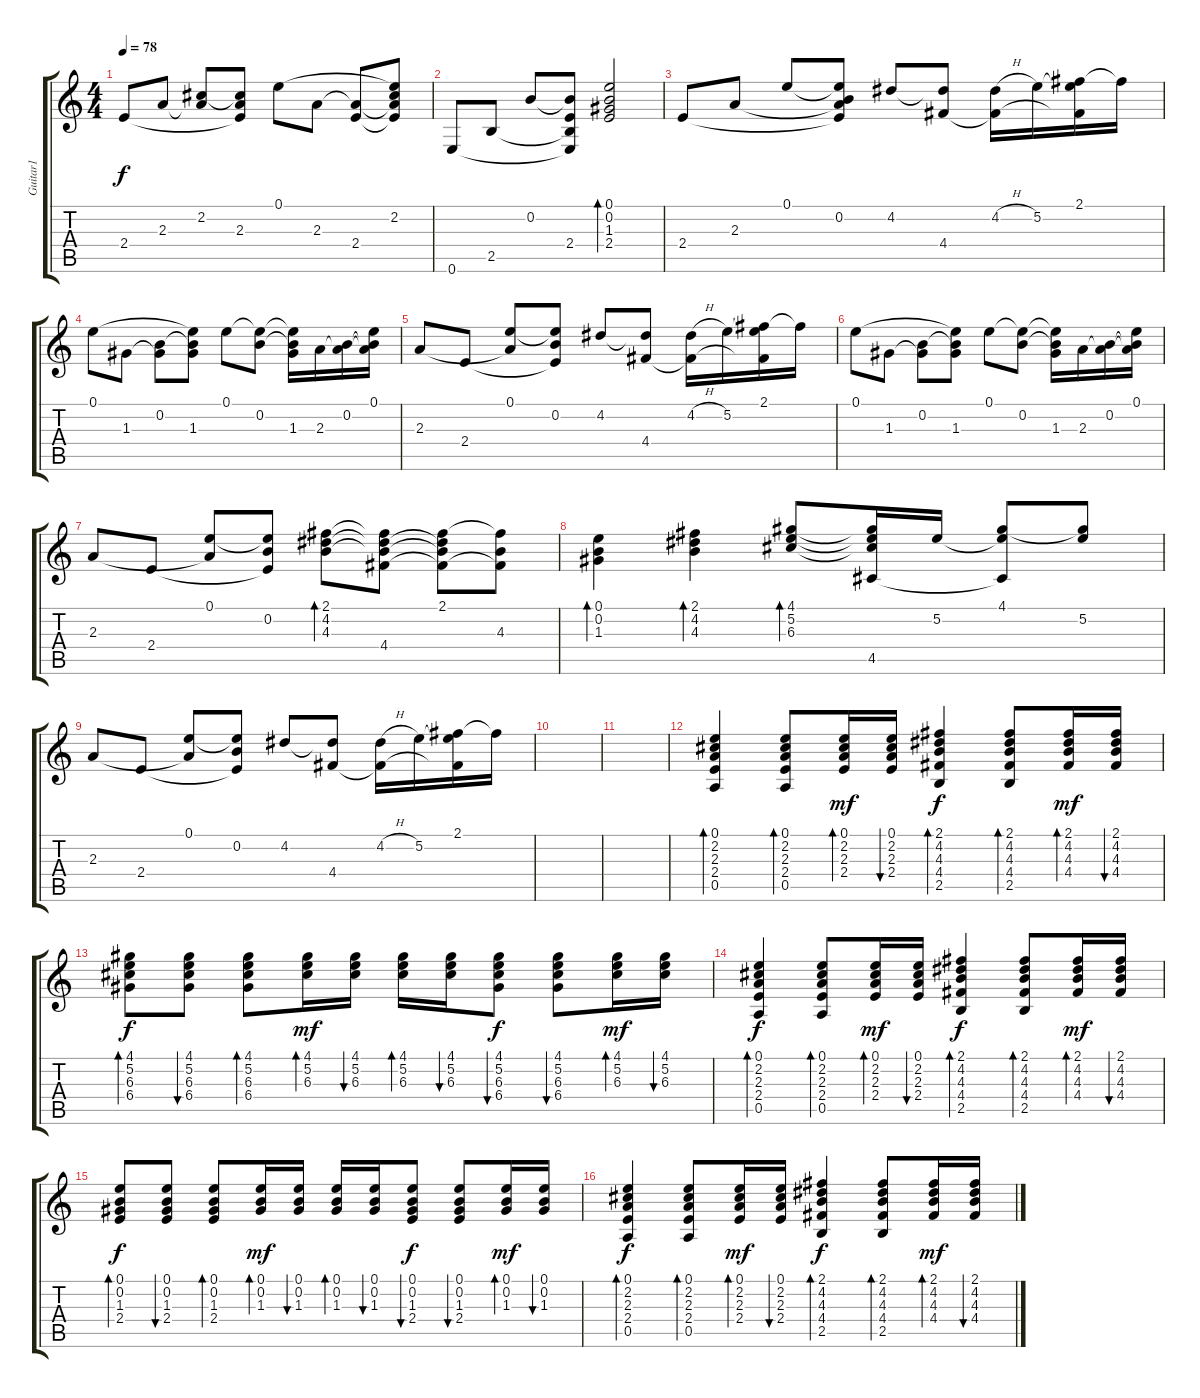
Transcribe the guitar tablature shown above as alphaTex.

\track ("Guitar1" "Guitar1") {instrument acousticguitarsteel}
\staff {score tabs}
\tuning (E4 B3 G3 D3 A2 E2) {hide}
\ts (4 4)
\tempo 78
\clef g2
\ks c
2.4.8{dy f} 2.3.8 (2.2 2.3{t}).8 (2.2{t} 2.3 2.4{t}).8 0.1.8 2.3.8 (2.3{t} 2.4).8 (0.1{t} 2.2 2.3{t} 2.4{t}).8 |
0.6.8 2.5.8 0.2.8 (0.2{t} 2.4 2.5{t} 0.6{t}).8 (0.1 0.2 1.3 2.4).2{bd 30} |
2.4.8 2.3.8 0.1.8 (0.1{t} 0.2 2.3{t} 2.4{t}).8 4.2.8 (4.2{t} 4.4).8 (4.2{h} 4.4{t}).16 5.2.16 (2.1 5.2{t} 4.4{t}).16 2.1{t}.16 |
0.1.8 1.3.8 (0.2 1.3{t}).8 (0.1{t} 0.2{t} 1.3).8 0.1.8 (0.1{t} 0.2).8 (0.1{t} 0.2{t} 1.3).16 2.3.16 (0.2 2.3{t}).16 (0.1 0.2{t} 2.3{t}).16 |
2.3.8 2.4.8 (0.1 2.3{t}).8 (0.1{t} 0.2 2.4{t}).8 4.2.8 (4.2{t} 4.4).8 (4.2{h} 4.4{t}).16 5.2.16 (2.1 5.2{t} 4.4{t}).16 2.1{t}.16 |
0.1.8 1.3.8 (0.2 1.3{t}).8 (0.1{t} 0.2{t} 1.3).8 0.1.8 (0.1{t} 0.2).8 (0.1{t} 0.2{t} 1.3).16 2.3.16 (0.2 2.3{t}).16 (0.1 0.2{t} 2.3{t}).16 |
2.3.8 2.4.8 (0.1 2.3{t}).8 (0.1{t} 0.2 2.4{t}).8 (2.1 4.2 4.3).8{bd 60} (2.1{t} 4.2{t} 4.3{t} 4.4).8 (2.1 4.2{t} 4.3{t} 4.4{t}).8 (2.1{t} 4.3 4.4{t}).8 |
(0.1 0.2 1.3).4{bd 30} (2.1 4.2 4.3).4{bd 30} (4.1 5.2 6.3).8{bd 30} (4.1{t} 5.2{t} 6.3{t} 4.5).16 5.2.16 (4.1 5.2{t} 4.5{t}).8 (4.1{t} 5.2).8 |
2.3.8 2.4.8 (0.1 2.3{t}).8 (0.1{t} 0.2 2.4{t}).8 4.2.8 (4.2{t} 4.4).8 (4.2{h} 4.4{t}).16 5.2.16 (2.1 5.2{t} 4.4{t}).16 2.1{t}.16 |
|
|
(0.1 2.2 2.3 2.4 0.5).4{bd 30} (0.1 2.2 2.3 2.4 0.5).8{bd 30} (0.1 2.2 2.3 2.4).16{bd 30 dy mf} (0.1 2.2 2.3 2.4).16{bu 30} (2.1 4.2 4.3 4.4 2.5).4{bd 30 dy f} (2.1 4.2 4.3 4.4 2.5).8{bd 30} (2.1 4.2 4.3 4.4).16{bd 30 dy mf} (2.1 4.2 4.3 4.4).16{bu 30} |
(4.1 5.2 6.3 6.4).8{bd 30 dy f} (4.1 5.2 6.3 6.4).8{bu 30} (4.1 5.2 6.3 6.4).8{bd 30} (4.1 5.2 6.3).16{bd 30 dy mf} (4.1 5.2 6.3).16{bu 30} (4.1 5.2 6.3).16{bd 30} (4.1 5.2 6.3).16{bu 30} (4.1 5.2 6.3 6.4).8{bu 30 dy f} (4.1 5.2 6.3 6.4).8{bu 30} (4.1 5.2 6.3).16{bd 30 dy mf} (4.1 5.2 6.3).16{bu 30} |
(0.1 2.2 2.3 2.4 0.5).4{bd 30 dy f} (0.1 2.2 2.3 2.4 0.5).8{bd 30} (0.1 2.2 2.3 2.4).16{bd 30 dy mf} (0.1 2.2 2.3 2.4).16{bu 30} (2.1 4.2 4.3 4.4 2.5).4{bd 30 dy f} (2.1 4.2 4.3 4.4 2.5).8{bd 30} (2.1 4.2 4.3 4.4).16{bd 30 dy mf} (2.1 4.2 4.3 4.4).16{bu 30} |
(0.1 0.2 1.3 2.4).8{bd 30 dy f} (0.1 0.2 1.3 2.4).8{bu 30} (0.1 0.2 1.3 2.4).8{bd 30} (0.1 0.2 1.3).16{bd 30 dy mf} (0.1 0.2 1.3).16{bu 30} (0.1 0.2 1.3).16{bd 30} (0.1 0.2 1.3).16{bu 30} (0.1 0.2 1.3 2.4).8{bu 30 dy f} (0.1 0.2 1.3 2.4).8{bu 30} (0.1 0.2 1.3).16{bd 30 dy mf} (0.1 0.2 1.3).16{bu 30} |
(0.1 2.2 2.3 2.4 0.5).4{bd 30 dy f} (0.1 2.2 2.3 2.4 0.5).8{bd 30} (0.1 2.2 2.3 2.4).16{bd 30 dy mf} (0.1 2.2 2.3 2.4).16{bu 30} (2.1 4.2 4.3 4.4 2.5).4{bd 30 dy f} (2.1 4.2 4.3 4.4 2.5).8{bd 30} (2.1 4.2 4.3 4.4).16{bd 30 dy mf} (2.1 4.2 4.3 4.4).16{bu 30}
